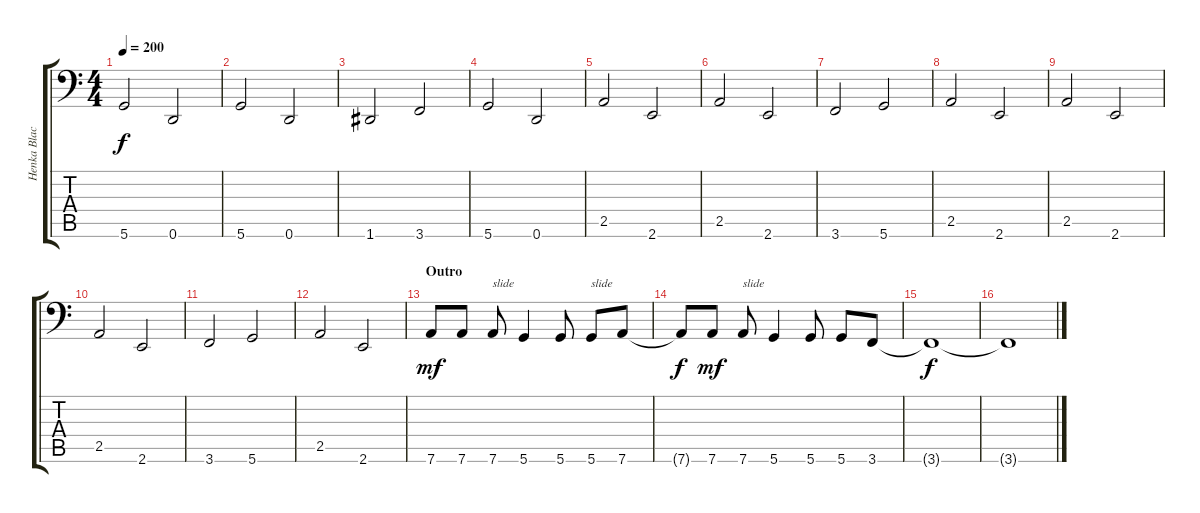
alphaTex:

\track ("Henka Blacksmith" "Henka Blac") {instrument electricbasspick}
\staff {score tabs}
\tuning (D3 A2 F2 C2 G1 D1) {hide}
\ts (4 4)
\tempo 200
\clef f4
\ks c
5.6.2{dy f} 0.6.2 |
5.6.2 0.6.2 |
1.6.2 3.6.2 |
5.6.2 0.6.2 |
2.5.2 2.6.2 |
2.5.2 2.6.2 |
3.6.2 5.6.2 |
2.5.2 2.6.2 |
2.5.2 2.6.2 |
2.5.2 2.6.2 |
3.6.2 5.6.2 |
2.5.2 2.6.2 |
\section ("" "Outro")
7.6.8{dy mf} 7.6.8 7.6.8{txt "slide"} 5.6.4 5.6.8 5.6.8{txt "slide"} 7.6.8 |
7.6{t}.8{dy f} 7.6.8{dy mf} 7.6.8{txt "slide"} 5.6.4 5.6.8 5.6.8 3.6.8 |
3.6{t}.1{dy f} |
3.6{t}.1
